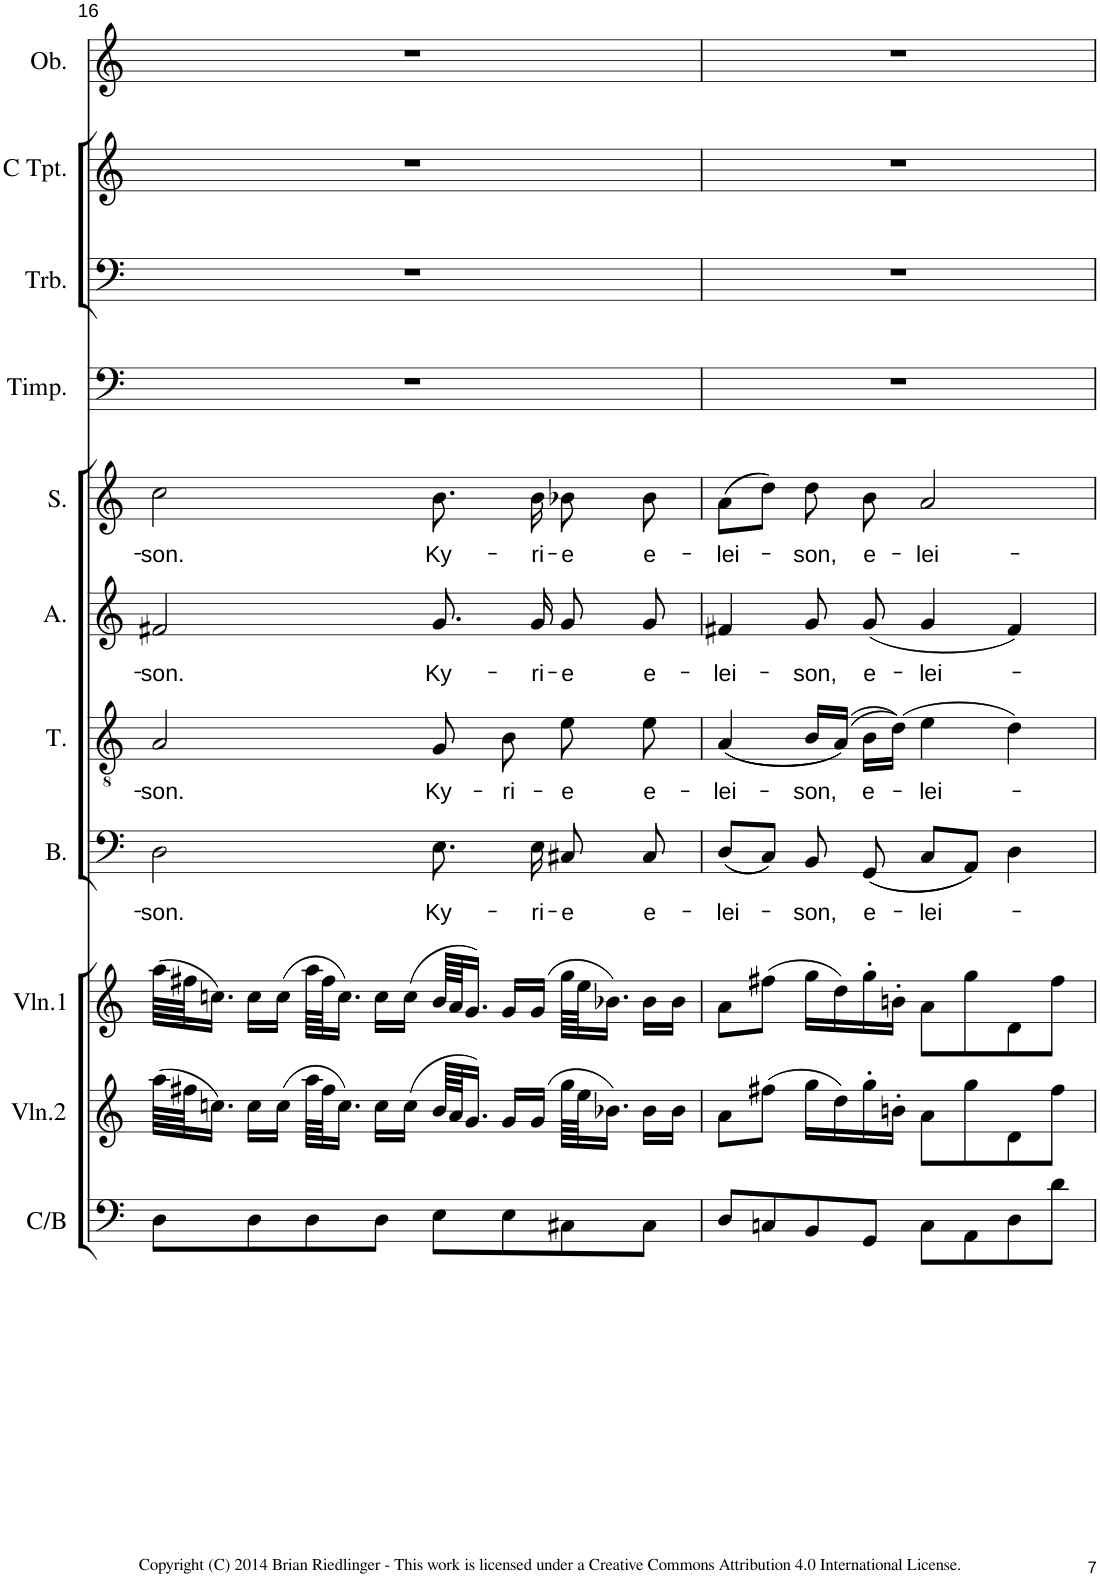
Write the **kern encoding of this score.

**kern	**kern	**kern	**kern	**text	**kern	**text	**kern	**text	**kern	**text	**kern	**kern	**kern	**kern
*part11	*part10	*part9	*part8	*part8	*part7	*part7	*part6	*part6	*part5	*part5	*part4	*part3	*part2	*part1
*staff11	*staff10	*staff9	*staff8	*staff8	*staff7	*staff7	*staff6	*staff6	*staff5	*staff5	*staff4	*staff3	*staff2	*staff1
*I"Cello/Bass	*I"Violin 2	*I"Violin 1	*I"Bass	*	*I"Tenor	*	*I"Alto	*	*I"Soprano	*	*I"Timpani	*I"Trombone	*I"C Trumpet	*I"Oboe
*I'C/B	*I'Vln.2	*I'Vln.1	*I'B.	*	*I'T.	*	*I'A.	*	*I'S.	*	*I'Timp.	*I'Trb.	*I'C Tpt.	*I'Ob.
!!LO:PB:g=z
*clefF4	*clefG2	*clefG2	*clefF4	*	*clefGv2	*	*clefG2	*	*clefG2	*	*clefF4	*clefF4	*clefG2	*clefG2
*k[]	*k[]	*k[]	*k[]	*	*k[]	*	*k[]	*	*k[]	*	*k[]	*k[]	*k[]	*k[]
*M4/4	*M4/4	*M4/4	*M4/4	*	*M4/4	*	*M4/4	*	*M4/4	*	*M4/4	*M4/4	*M4/4	*M4/4
*met(c)	*met(c)	*met(c)	*met(c)	*	*met(c)	*	*met(c)	*	*met(c)	*	*met(c)	*met(c)	*met(c)	*met(c)
=16	=16	=16	=16	=16	=16	=16	=16	=16	=16	=16	=16	=16	=16	=16
!	!	!	!	!LO:LY:b	!	!LO:LY:b	!	!LO:LY:b	!	!LO:LY:b	!	!	!	!
8D\L	(64aa\LLLL	(64aa\LLLL	2D\	-son.	2A/	-son.	2f#X/	-son.	2cc\	-son.	1r	1r	1r	1r
.	64ff#X\JJ	64ff#X\JJ	.	.	.	.	.	.	.	.	.	.	.	.
.	16.ccn\JJ)	16.ccn\JJ)	.	.	.	.	.	.	.	.	.	.	.	.
8D\	16cc\LL	16cc\LL	.	.	.	.	.	.	.	.	.	.	.	.
.	(16cc\JJ	(16cc\JJ	.	.	.	.	.	.	.	.	.	.	.	.
8D\	64aa\LLLL	64aa\LLLL	.	.	.	.	.	.	.	.	.	.	.	.
.	64ff#\JJ	64ff#\JJ	.	.	.	.	.	.	.	.	.	.	.	.
.	16.cc\JJ)	16.cc\JJ)	.	.	.	.	.	.	.	.	.	.	.	.
8D\J	16cc\LL	16cc\LL	.	.	.	.	.	.	.	.	.	.	.	.
.	(16cc\JJ	(16cc\JJ	.	.	.	.	.	.	.	.	.	.	.	.
!	!	!	!	!LO:LY:b	!	!LO:LY:b	!	!LO:LY:b	!	!LO:LY:b	!	!	!	!
8E\L	64b/LLLL	64b/LLLL	8.E\	Ky-	8G/	Ky-	8.g/L	Ky-	8.b\	Ky-	.	.	.	.
.	64a/JJ	64a/JJ	.	.	.	.	.	.	.	.	.	.	.	.
.	16.g/JJ)	16.g/JJ)	.	.	.	.	.	.	.	.	.	.	.	.
!	!	!	!	!	!	!LO:LY:b	!	!	!	!	!	!	!	!
8E\	16g/LL	16g/LL	.	.	8B\	-ri-	.	.	.	.	.	.	.	.
!	!	!	!	!LO:LY:b	!	!	!	!LO:LY:b	!	!LO:LY:b	!	!	!	!
.	(16g/JJ	(16g/JJ	16E\	-ri-	.	.	16g/Jk	-ri-	16b\	-ri-	.	.	.	.
!	!	!	!	!LO:LY:b	!	!LO:LY:b	!	!LO:LY:b	!	!LO:LY:b	!	!	!	!
8C#X\	64gg\LLLL	64gg\LLLL	8C#X/	-e	8e\	-e	8g/L	-e	8b-X\	-e	.	.	.	.
.	64ee\JJ	64ee\JJ	.	.	.	.	.	.	.	.	.	.	.	.
.	16.b-X\JJ)	16.b-X\JJ)	.	.	.	.	.	.	.	.	.	.	.	.
!	!	!	!	!LO:LY:b	!	!LO:LY:b	!	!LO:LY:b	!	!LO:LY:b	!	!	!	!
8C#\J	16b-\LL	16b-\LL	8C#/	e-	8e\	e-	8g/J	e-	8b-\	e-	.	.	.	.
.	16b-\JJ	16b-\JJ	.	.	.	.	.	.	.	.	.	.	.	.
=17	=17	=17	=17	=17	=17	=17	=17	=17	=17	=17	=17	=17	=17	=17
!	!	!	!	!LO:LY:b	!	!LO:LY:b	!	!LO:LY:b	!	!LO:LY:b	!	!	!	!
8D/L	8a\L	8a\L	((8D/L	-lei-	((4A/	-lei-	4f#X/	-lei-	((8a\L	-lei-	1r	1r	1r	1r
8Cn/	(8ff#X\J	(8ff#X\J	8C/J))	.	.	.	.	.	8dd\J))	.	.	.	.	.
!	!	!	!	!LO:LY:b	!	!LO:LY:b	!	!LO:LY:b	!	!LO:LY:b	!	!	!	!
8BB/	16gg\LL	16gg\LL	8BB/	son,	16B/LL	-son,	8g/L	-son,	8dd\	-son,	.	.	.	.
.	16dd\)	16dd\)	.	.	((16A/JJ))	.	.	.	.	.	.	.	.	.
!	!	!	!	!LO:LY:b	!	!LO:LY:b	!	!LO:LY:b	!	!LO:LY:b	!	!	!	!
8GG/J	16gg'\	16gg'\	((8GG/	e-	16B\LL	e-	(8g/J	e-	8b\	e-	.	.	.	.
.	16bn'\JJ	16bn'\JJ	.	.	(16d\JJ))	.	.	.	.	.	.	.	.	.
!	!	!	!	!LO:LY:b	!	!LO:LY:b	!	!LO:LY:b	!	!LO:LY:b	!	!	!	!
8C\L	8a\L	8a\L	8C/L	-lei-	4e\	-lei-	4g/	-lei-	2a/	-lei-	.	.	.	.
8AA\	8gg\	8gg\	8AA/J))	.	.	.	.	.	.	.	.	.	.	.
8D\	8d\	8d\	4D\	.	4d\)	.	4f#/)	.	.	.	.	.	.	.
8d\J	8ff#\J	8ff#\J	.	.	.	.	.	.	.	.	.	.	.	.
=	=	=	=	=	=	=	=	=	=	=	=	=	=	=
*-	*-	*-	*-	*-	*-	*-	*-	*-	*-	*-	*-	*-	*-	*-
